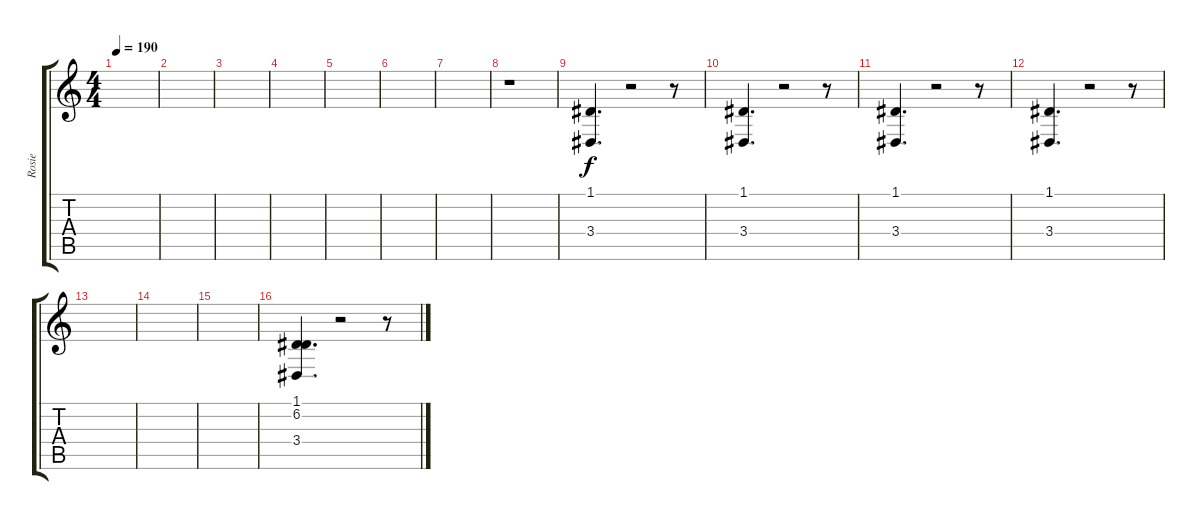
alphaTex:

\track ("Rosie" "Rosie") {instrument stringensemble1}
\staff {score tabs}
\tuning (D4 A3 F3 C3 G2 D2) {hide}
\ts (4 4)
\tempo 190
\clef g2
\ks c
|
|
|
|
|
|
|
r.1 |
(1.1 3.4).4{d volume 13 instrument stringensemble1} r.2 r.8 |
(1.1 3.4).4{d} r.2 r.8 |
(1.1 3.4).4{d} r.2 r.8 |
(1.1 3.4).4{d} r.2 r.8 |
|
|
|
(1.1 6.2 3.4).4{d} r.2 r.8
